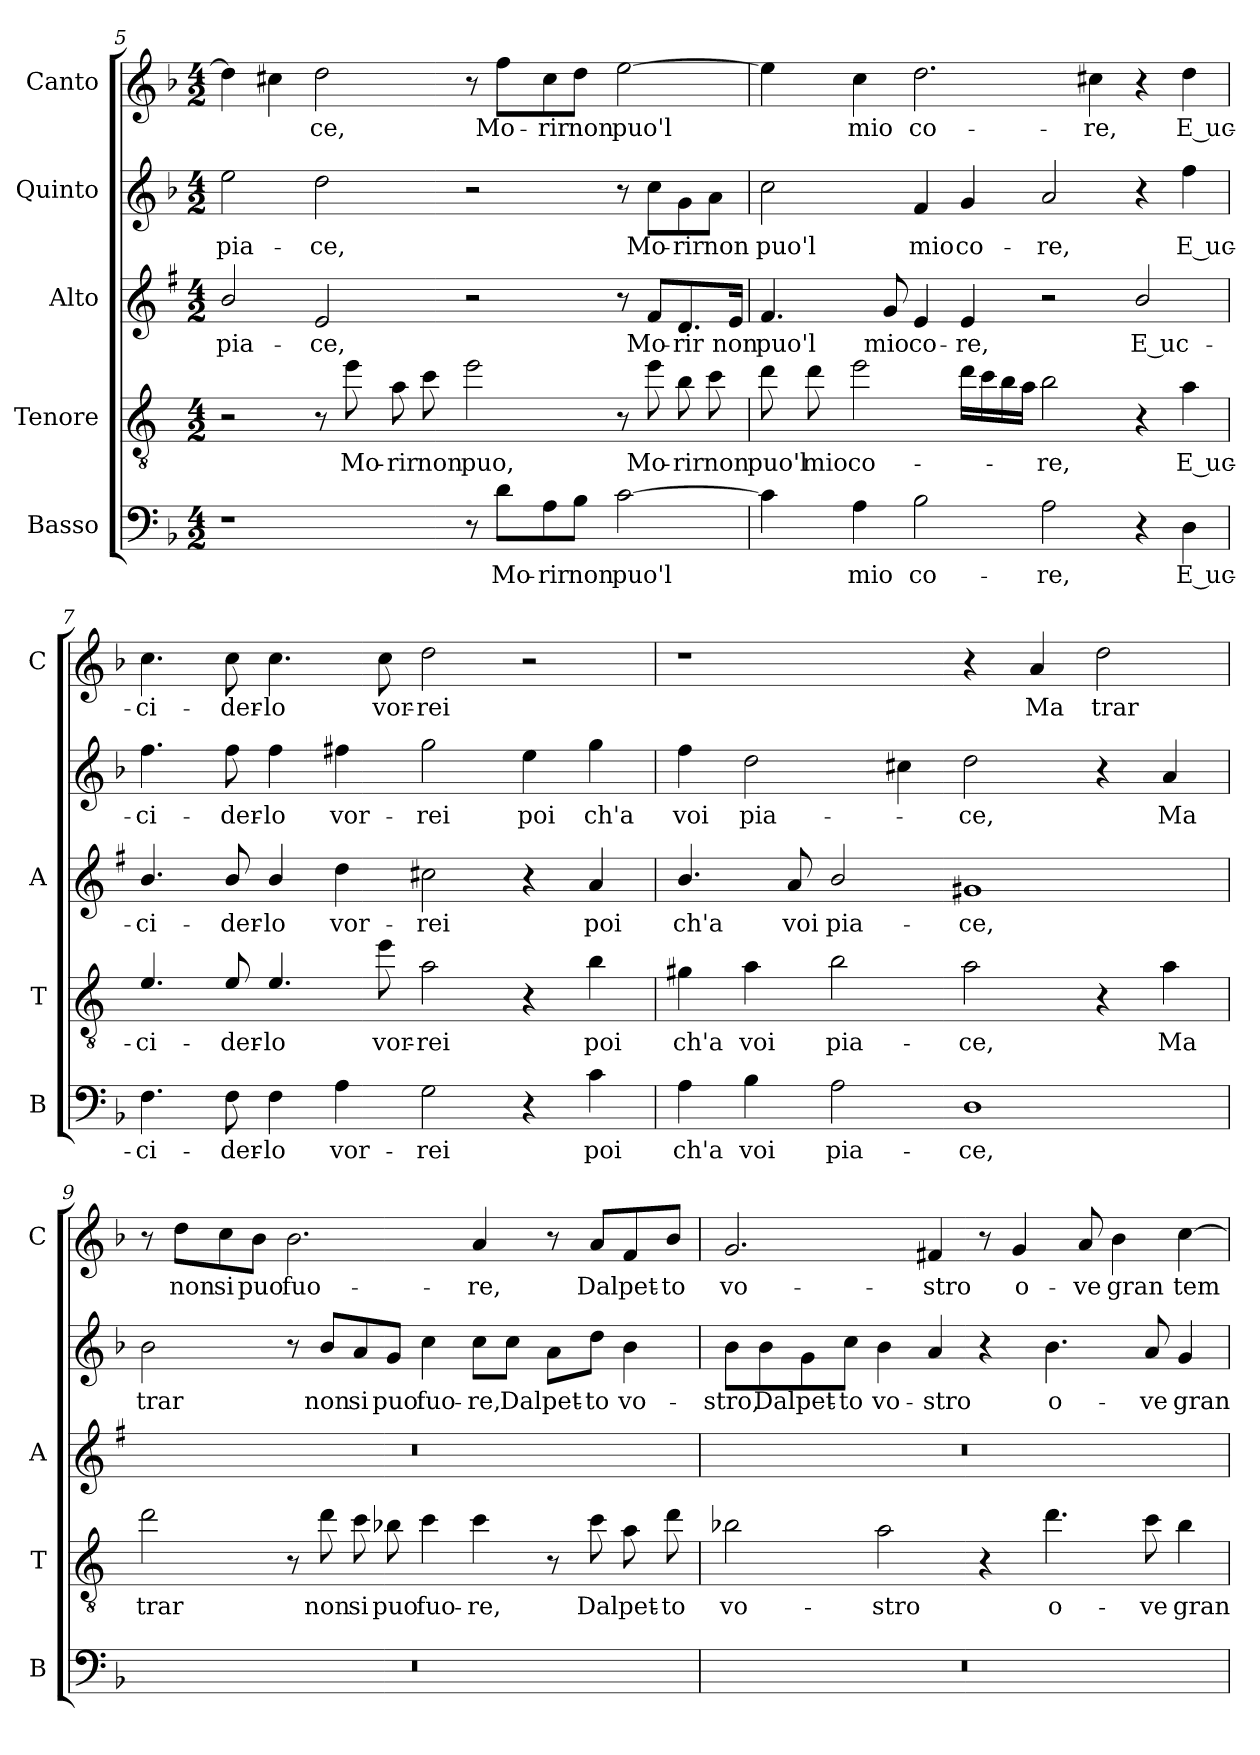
**kern	**text	**kern	**text	**kern	**text	**kern	**text	**kern	**text
*part5	*part5	*part4	*part4	*part3	*part3	*part2	*part2	*part1	*part1
*staff5	*staff5	*staff4	*staff4	*staff3	*staff3	*staff2	*staff2	*staff1	*staff1
*I"Basso	*	*I"Tenore	*	*I"Alto	*	*I"Quinto	*	*I"Canto	*
*I'B	*	*I'T	*	*I'A	*	*	*	*I'C	*
*clefF4	*	*clefGv2	*	*clefG2	*	*clefG2	*	*clefG2	*
*	*	*ITrd4c7	*	*ITrd1c2	*	*	*	*	*
*k[b-]	*	*k[b-]	*	*k[b-]	*	*k[b-]	*	*k[b-]	*
*F:	*	*F:	*	*F:	*	*F:	*	*F:	*
*M4/2	*	*M4/2	*	*M4/2	*	*M4/2	*	*M4/2	*
=5	=5	=5	=5	=5	=5	=5	=5	=5	=5
!	!	!	!	!	!LO:LY:b	!	!LO:LY:b	!	!
1r	.	2r	.	2a/	pia-	2ee\	pia-	4dd\]	.
.	.	.	.	.	.	.	.	4cc#X\	.
!	!	!	!	!	!LO:LY:b	!	!LO:LY:b	!	!LO:LY:b
.	.	8r	.	2d/	-ce,	2dd\	-ce,	2dd\	-ce,
!	!	!	!LO:LY:b	!	!	!	!	!	!
.	.	8a\	Mo-	.	.	.	.	.	.
!	!	!	!LO:LY:b	!	!	!	!	!	!
.	.	8d\	-rir	.	.	.	.	.	.
!	!	!	!LO:LY:b	!	!	!	!	!	!
.	.	8f\	non	.	.	.	.	.	.
!	!	!	!LO:LY:b	!	!	!	!	!	!
8r	.	2a\	puo,	2r	.	2r	.	8r	.
!	!LO:LY:b	!	!	!	!	!	!	!	!LO:LY:b
8d\L	Mo-	.	.	.	.	.	.	8ff\L	Mo-
!	!LO:LY:b	!	!	!	!	!	!	!	!LO:LY:b
8A\	-rir	.	.	.	.	.	.	8cc#\	-rir
!	!LO:LY:b	!	!	!	!	!	!	!	!LO:LY:b
8B-\J	non	.	.	.	.	.	.	8dd\J	non
!	!LO:LY:b	!	!	!	!	!	!	!	!LO:LY:b
[2c\	puo'l	8r	.	8r	.	8r	.	[2ee\	puo'l
!	!	!	!LO:LY:b	!	!LO:LY:b	!	!LO:LY:b	!	!
.	.	8a\	Mo-	8e/L	Mo-	8cc\L	Mo-	.	.
!	!	!	!LO:LY:b	!	!LO:LY:b	!	!LO:LY:b	!	!
.	.	8e\	-rir	8.c/	-rir	8g\	-rir	.	.
!	!	!	!LO:LY:b	!	!	!	!LO:LY:b	!	!
.	.	8f\	non	.	.	8a\J	non	.	.
!	!	!	!	!	!LO:LY:b	!	!	!	!
.	.	.	.	16d/Jk	non	.	.	.	.
!!LO:LB:g=z
=6	=6	=6	=6	=6	=6	=6	=6	=6	=6
!	!	!	!LO:LY:b	!	!LO:LY:b	!	!LO:LY:b	!	!
4c\]	.	8g\	puo'l	4.e/	puo'l	2cc\	puo'l	4ee\]	.
!	!	!	!LO:LY:b	!	!	!	!	!	!
.	.	8g\	mio	.	.	.	.	.	.
!	!LO:LY:b	!	!LO:LY:b	!	!	!	!	!	!LO:LY:b
4A\	mio	2a\	co-	.	.	.	.	4cc\	mio
!	!	!	!	!	!LO:LY:b	!	!	!	!
.	.	.	.	8f/	mio	.	.	.	.
!	!LO:LY:b	!	!	!	!LO:LY:b	!	!LO:LY:b	!	!LO:LY:b
2B-\	co-	.	.	4d/	co-	4f/	mio	2.dd\	co-
!	!	!	!	!	!LO:LY:b	!	!LO:LY:b	!	!
.	.	16g\LL	.	4d/	-re,	4g/	co-	.	.
.	.	16f\	.	.	.	.	.	.	.
.	.	16e\	.	.	.	.	.	.	.
.	.	16d\JJ	.	.	.	.	.	.	.
!	!LO:LY:b	!	!LO:LY:b	!	!	!	!LO:LY:b	!	!
2A\	-re,	2e\	-re,	2r	.	2a/	-re,	.	.
!	!	!	!	!	!	!	!	!	!LO:LY:b
.	.	.	.	.	.	.	.	4cc#X\	-re,
!	!	!	!	!	!LO:LY:b	!	!	!	!
4r	.	4r	.	2a/	E uc-	4r	.	4r	.
!	!LO:LY:b	!	!LO:LY:b	!	!	!	!LO:LY:b	!	!LO:LY:b
4D\	E uc-	4d\	E uc-	.	.	4ff\	E uc-	4dd\	E uc-
=7	=7	=7	=7	=7	=7	=7	=7	=7	=7
!	!LO:LY:b	!	!LO:LY:b	!	!LO:LY:b	!	!LO:LY:b	!	!LO:LY:b
4.F\	-ci-	4.A/	-ci-	4.a/	-ci-	4.ff\	-ci-	4.cc\	-ci-
!	!LO:LY:b	!	!LO:LY:b	!	!LO:LY:b	!	!LO:LY:b	!	!LO:LY:b
8F\	-der-	8A/	-der-	8a/	-der-	8ff\	-der-	8cc\	-der-
!	!LO:LY:b	!	!LO:LY:b	!	!LO:LY:b	!	!LO:LY:b	!	!LO:LY:b
4F\	-lo	4.A/	-lo	4a/	-lo	4ff\	-lo	4.cc\	-lo
!	!LO:LY:b	!	!	!	!LO:LY:b	!	!LO:LY:b	!	!
4A\	vor-	.	.	4cc\	vor-	4ff#X\	vor-	.	.
!	!	!	!LO:LY:b	!	!	!	!	!	!LO:LY:b
.	.	8a\	vor-	.	.	.	.	8cc\	vor-
!	!LO:LY:b	!	!LO:LY:b	!	!LO:LY:b	!	!LO:LY:b	!	!LO:LY:b
2G\	-rei	2d\	-rei	2bn\	-rei	2gg\	-rei	2dd\	-rei
!	!	!	!	!	!	!	!LO:LY:b	!	!
4r	.	4r	.	4r	.	4ee\	poi	2r	.
!	!LO:LY:b	!	!LO:LY:b	!	!LO:LY:b	!	!LO:LY:b	!	!
4c\	poi	4e\	poi	4g/	poi	4gg\	ch'a	.	.
=8	=8	=8	=8	=8	=8	=8	=8	=8	=8
!	!LO:LY:b	!	!LO:LY:b	!	!LO:LY:b	!	!LO:LY:b	!	!
4A\	ch'a	4c#X\	ch'a	4.a/	ch'a	4ff\	voi	1r	.
!	!LO:LY:b	!	!LO:LY:b	!	!	!	!LO:LY:b	!	!
4B-\	voi	4d\	voi	.	.	2dd\	pia-	.	.
!	!	!	!	!	!LO:LY:b	!	!	!	!
.	.	.	.	8g/	voi	.	.	.	.
!	!LO:LY:b	!	!LO:LY:b	!	!LO:LY:b	!	!	!	!
2A\	pia-	2e\	pia-	2a/	pia-	.	.	.	.
.	.	.	.	.	.	4cc#X\	.	.	.
!	!LO:LY:b	!	!LO:LY:b	!	!LO:LY:b	!	!LO:LY:b	!	!
1D	-ce,	2d\	-ce,	1f#X	-ce,	2dd\	-ce,	4r	.
!	!	!	!	!	!	!	!	!	!LO:LY:b
.	.	.	.	.	.	.	.	4a/	Ma
!	!	!	!	!	!	!	!	!	!LO:LY:b
.	.	4r	.	.	.	4r	.	2dd\	trar
!	!	!	!LO:LY:b	!	!	!	!LO:LY:b	!	!
.	.	4d\	Ma	.	.	4a/	Ma	.	.
!!LO:LB:g=z
=9	=9	=9	=9	=9	=9	=9	=9	=9	=9
!	!	!	!LO:LY:b	!	!	!	!LO:LY:b	!	!
0r	.	2g\	trar	0r	.	2b-\	trar	8r	.
!	!	!	!	!	!	!	!	!	!LO:LY:b
.	.	.	.	.	.	.	.	8dd\L	non
!	!	!	!	!	!	!	!	!	!LO:LY:b
.	.	.	.	.	.	.	.	8cc\	si
!	!	!	!	!	!	!	!	!	!LO:LY:b
.	.	.	.	.	.	.	.	8b-\J	puo
!	!	!	!	!	!	!	!	!	!LO:LY:b
.	.	8r	.	.	.	8r	.	2.b-\	fuo-
!	!	!	!LO:LY:b	!	!	!	!LO:LY:b	!	!
.	.	8g\	non	.	.	8b-/L	non	.	.
!	!	!	!LO:LY:b	!	!	!	!LO:LY:b	!	!
.	.	8f\	si	.	.	8a/	si	.	.
!	!	!	!LO:LY:b	!	!	!	!LO:LY:b	!	!
.	.	8e-X\	puo	.	.	8g/J	puo	.	.
!	!	!	!LO:LY:b	!	!	!	!LO:LY:b	!	!
.	.	4f\	fuo-	.	.	4cc\	fuo-	.	.
!	!	!	!LO:LY:b	!	!	!	!LO:LY:b	!	!LO:LY:b
.	.	4f\	-re,	.	.	8cc\L	-re,	4a/	-re,
!	!	!	!	!	!	!	!LO:LY:b	!	!
.	.	.	.	.	.	8cc\J	Dal	.	.
!	!	!	!	!	!	!	!LO:LY:b	!	!
.	.	8r	.	.	.	8a\L	pet-	8r	.
!	!	!	!LO:LY:b	!	!	!	!LO:LY:b	!	!LO:LY:b
.	.	8f\	Dal	.	.	8dd\J	-to	8a/L	Dal
!	!	!	!LO:LY:b	!	!	!	!LO:LY:b	!	!LO:LY:b
.	.	8d\	pet-	.	.	4b-\	vo-	8f/	pet-
!	!	!	!LO:LY:b	!	!	!	!	!	!LO:LY:b
.	.	8g\	-to	.	.	.	.	8b-/J	-to
=10	=10	=10	=10	=10	=10	=10	=10	=10	=10
!	!	!	!LO:LY:b	!	!	!	!LO:LY:b	!	!LO:LY:b
0r	.	2e-X\	vo-	0r	.	8b-\L	-stro,	2.g/	vo-
!	!	!	!	!	!	!	!LO:LY:b	!	!
.	.	.	.	.	.	8b-\	Dal	.	.
!	!	!	!	!	!	!	!LO:LY:b	!	!
.	.	.	.	.	.	8g\	pet-	.	.
!	!	!	!	!	!	!	!LO:LY:b	!	!
.	.	.	.	.	.	8cc\J	-to	.	.
!	!	!	!LO:LY:b	!	!	!	!LO:LY:b	!	!
.	.	2d\	-stro	.	.	4b-\	vo-	.	.
!	!	!	!	!	!	!	!LO:LY:b	!	!LO:LY:b
.	.	.	.	.	.	4a/	-stro	4f#X/	-stro
.	.	4r	.	.	.	4r	.	8r	.
!	!	!	!	!	!	!	!	!	!LO:LY:b
.	.	.	.	.	.	.	.	4g/	o-
!	!	!	!LO:LY:b	!	!	!	!LO:LY:b	!	!
.	.	4.g\	o-	.	.	4.b-\	o-	.	.
!	!	!	!	!	!	!	!	!	!LO:LY:b
.	.	.	.	.	.	.	.	8a/	-ve
!	!	!	!	!	!	!	!	!	!LO:LY:b
.	.	.	.	.	.	.	.	4b-\	gran
!	!	!	!LO:LY:b	!	!	!	!LO:LY:b	!	!
.	.	8f\	-ve	.	.	8a/	-ve	.	.
!	!	!	!LO:LY:b	!	!	!	!LO:LY:b	!	!LO:LY:b
.	.	4e-\	gran	.	.	4g/	gran	[4cc\	tem-
=	=	=	=	=	=	=	=	=	=
*-	*-	*-	*-	*-	*-	*-	*-	*-	*-
